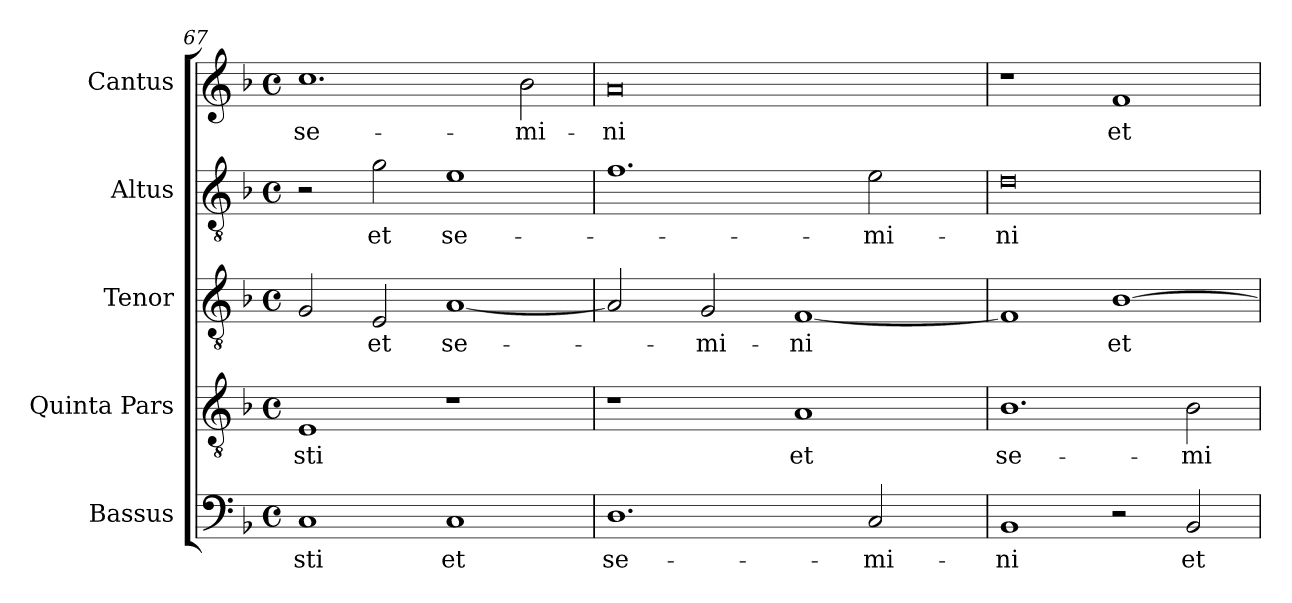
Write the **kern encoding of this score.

**kern	**text	**kern	**text	**kern	**text	**kern	**text	**kern	**text
*part5	*part5	*part4	*part4	*part3	*part3	*part2	*part2	*part1	*part1
*staff5	*staff5	*staff4	*staff4	*staff3	*staff3	*staff2	*staff2	*staff1	*staff1
*I"Bassus	*	*I"Quinta Pars	*	*I"Tenor	*	*I"Altus	*	*I"Cantus	*
*I'B.	*	*I'Q.P.	*	*I'T.	*	*I'A.	*	*I'C.	*
*clefF4	*	*clefGv2	*	*clefGv2	*	*clefGv2	*	*clefG2	*
*k[b-]	*	*k[b-]	*	*k[b-]	*	*k[b-]	*	*k[b-]	*
*F:	*	*F:	*	*F:	*	*F:	*	*F:	*
*M4/4	*	*M4/4	*	*M4/4	*	*M4/4	*	*M4/4	*
*met(c)	*	*met(c)	*	*met(c)	*	*met(c)	*	*met(c)	*
=67	=67	=67	=67	=67	=67	=67	=67	=67	=67
!	!LO:LY:b:cj	!	!LO:LY:b:cj	!	!	!	!	!	!LO:LY:b:cj
1C	-sti	1E	-sti	2G/	.	2r	.	1.cc	se-
!	!	!	!	!	!LO:LY:b:cj	!	!LO:LY:b:cj	!	!
.	.	.	.	2E/	et	2g\	et	.	.
!	!LO:LY:b:cj	!	!	!	!LO:LY:b:cj	!	!LO:LY:b:cj	!	!
1C	et	1r	.	[>1A	se-	1e	se-	.	.
!	!	!	!	!	!	!	!	!	!LO:LY:b:cj
.	.	.	.	.	.	.	.	2b-\	-mi-
!!LO:LB:g=z
=68	=68	=68	=68	=68	=68	=68	=68	=68	=68
!	!LO:LY:b:cj	!	!	!	!	!	!	!	!LO:LY:b:cj
*	*	*	*	*^	*	*^	*	*	*
1.D	se-	1r	.	2A/]	8ryy	.	1.f	2ryy	.	0a	-ni
.	.	.	.	.	1...ryy	.	.	.	.	.	.
!	!	!	!	!	!	!LO:LY:b:cj	!	!	!	!	!
.	.	.	.	2G/	.	-mi-	.	16..ryy	.	.	.
.	.	.	.	.	.	.	.	1ryy	.	.	.
!	!	!	!LO:LY:b:cj	!	!	!LO:LY:b:cj	!	!	!	!	!
.	.	1A	et	[<1F	.	-ni	.	.	.	.	.
!	!LO:LY:b:cj	!	!	!	!	!	!	!	!LO:LY:b:cj	!	!
2C/	-mi-	.	.	.	.	.	2e\	.	-mi-	.	.
.	.	.	.	.	.	.	.	4ryy	.	.	.
.	.	.	.	.	.	.	.	8ryy	.	.	.
.	.	.	.	.	.	.	.	64ryy	.	.	.
=69	=69	=69	=69	=69	=69	=69	=69	=69	=69	=69	=69
!	!LO:LY:b:cj	!	!LO:LY:b:cj	!	!	!	!	!	!LO:LY:b:cj	!	!
*	*	*	*	*v	*v	*	*	*	*	*	*
*	*	*	*	*	*	*v	*v	*	*	*
1BB-	-ni	1.B-	se-	1F]	.	0d	-ni	1r	.
!	!	!	!	!	!LO:LY:b:cj	!	!	!	!LO:LY:b:cj
2r	.	.	.	[>1B-	et	.	.	1f	et
!	!LO:LY:b:cj	!	!LO:LY:b:cj	!	!	!	!	!	!
2BB-/	et	2B-\	-mi-	.	.	.	.	.	.
=	=	=	=	=	=	=	=	=	=
*-	*-	*-	*-	*-	*-	*-	*-	*-	*-
